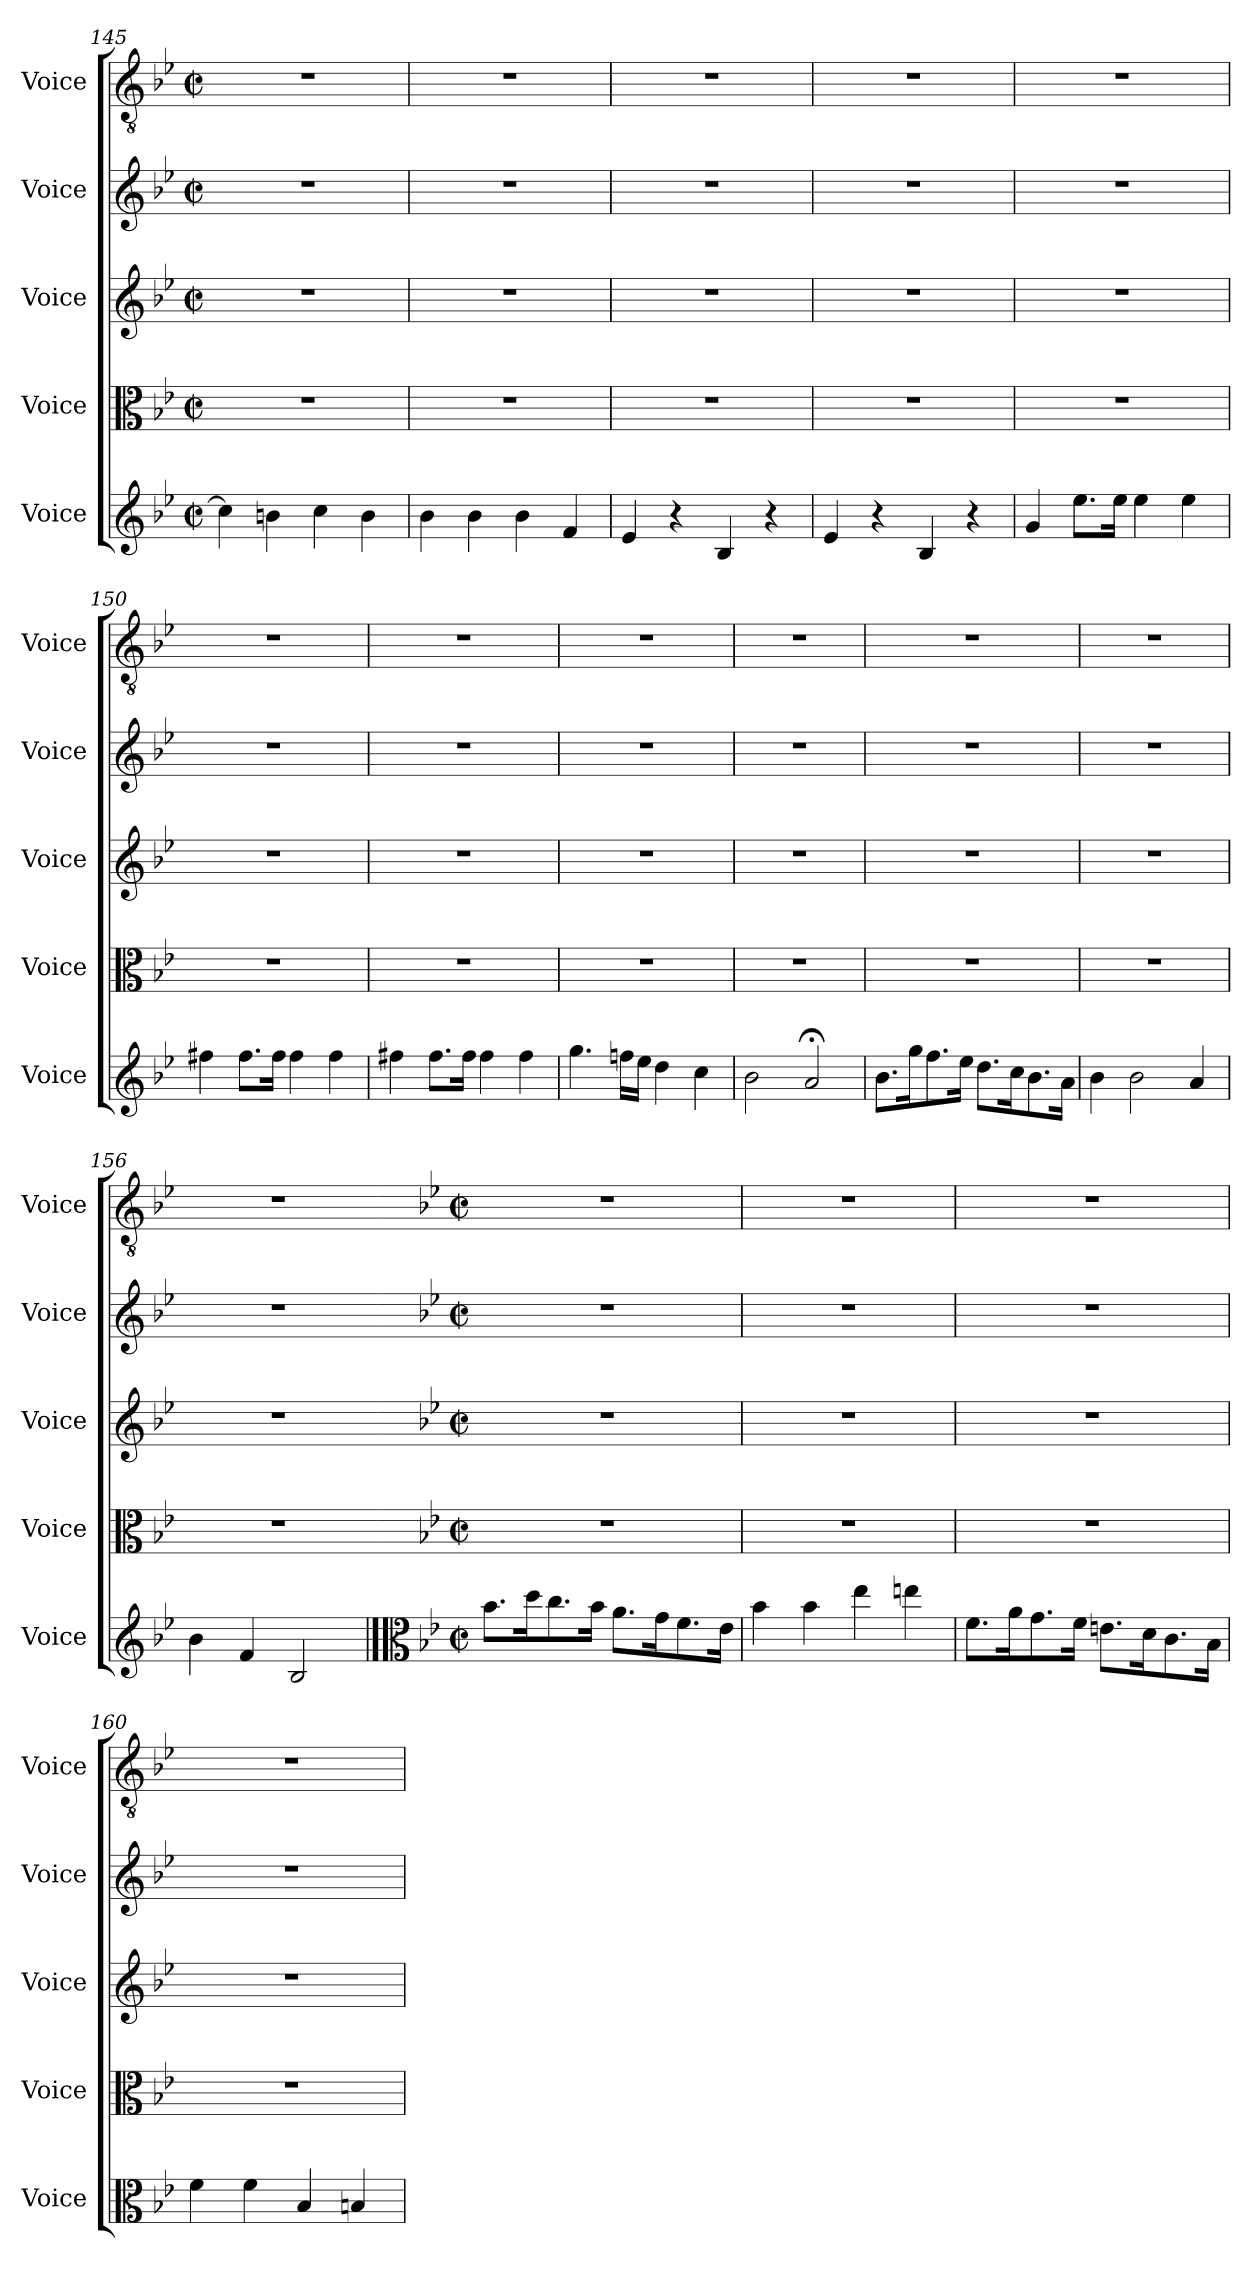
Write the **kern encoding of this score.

**kern	**kern	**kern	**kern	**kern
*part5	*part4	*part3	*part2	*part1
*staff5	*staff4	*staff3	*staff2	*staff1
*I"Voice	*I"Voice	*I"Voice	*I"Voice	*I"Voice
*I'Voice	*I'Voice	*I'Voice	*I'Voice	*I'Voice
*clefG2	*clefC3	*clefG2	*clefG2	*clefGv2
*k[b-e-]	*k[b-e-]	*k[b-e-]	*k[b-e-]	*k[b-e-]
*M2/2	*M2/2	*M2/2	*M2/2	*M2/2
*met(c|)	*met(c|)	*met(c|)	*met(c|)	*met(c|)
=145	=145	=145	=145	=145
4cc\]	1r	1r	1r	1r
4bn\	.	.	.	.
4cc\	.	.	.	.
4b\	.	.	.	.
=146	=146	=146	=146	=146
4b-\	1r	1r	1r	1r
4b-\	.	.	.	.
4b-\	.	.	.	.
4f/	.	.	.	.
!!LO:LB:g=z
=147	=147	=147	=147	=147
4e-/	1r	1r	1r	1r
4r	.	.	.	.
4B-/	.	.	.	.
4r	.	.	.	.
=148	=148	=148	=148	=148
4e-/	1r	1r	1r	1r
4r	.	.	.	.
4B-/	.	.	.	.
4r	.	.	.	.
=149	=149	=149	=149	=149
4g/	1r	1r	1r	1r
8.ee-\L	.	.	.	.
16ee-\Jk	.	.	.	.
4ee-\	.	.	.	.
4ee-\	.	.	.	.
!!LO:LB:g=z
=150	=150	=150	=150	=150
4ff#X\	1r	1r	1r	1r
8.ff#\L	.	.	.	.
16ff#\Jk	.	.	.	.
4ff#\	.	.	.	.
4ff#\	.	.	.	.
=151	=151	=151	=151	=151
4ff#X\	1r	1r	1r	1r
8.ff#\L	.	.	.	.
16ff#\Jk	.	.	.	.
4ff#\	.	.	.	.
4ff#\	.	.	.	.
=152	=152	=152	=152	=152
4.gg\	1r	1r	1r	1r
16ffn\LL	.	.	.	.
16ee-\JJ	.	.	.	.
4dd\	.	.	.	.
4cc\	.	.	.	.
=153	=153	=153	=153	=153
2b-\	1r	1r	1r	1r
2a;</	.	.	.	.
!!LO:LB:g=z
=154	=154	=154	=154	=154
8.b-\L	1r	1r	1r	1r
16gg\k	.	.	.	.
8.ff\	.	.	.	.
16ee-\Jk	.	.	.	.
8.dd\L	.	.	.	.
16cc\k	.	.	.	.
8.b-\	.	.	.	.
16a\Jk	.	.	.	.
=155	=155	=155	=155	=155
4b-\	1r	1r	1r	1r
2b-\	.	.	.	.
4a/	.	.	.	.
=156	=156	=156	=156	=156
4b-\	1r	1r	1r	1r
4f/	.	.	.	.
2B-/	.	.	.	.
!!LO:PB:g=z
==157	=157	=157	=157	=157
*clefC3	*	*	*	*
*k[b-e-]	*k[b-e-]	*k[b-e-]	*k[b-e-]	*k[b-e-]
*M2/2	*M2/2	*M2/2	*M2/2	*M2/2
*met(c|)	*met(c|)	*met(c|)	*met(c|)	*met(c|)
8.b-\L	1r	1r	1r	1r
16dd\k	.	.	.	.
8.cc\	.	.	.	.
16b-\Jk	.	.	.	.
8.a\L	.	.	.	.
16g\k	.	.	.	.
8.f\	.	.	.	.
16e-\Jk	.	.	.	.
=158	=158	=158	=158	=158
4b-\	1r	1r	1r	1r
4b-\	.	.	.	.
4ee-\	.	.	.	.
4een\	.	.	.	.
!!LO:LB:g=z
=159	=159	=159	=159	=159
8.f\L	1r	1r	1r	1r
16a\k	.	.	.	.
8.g\	.	.	.	.
16f\Jk	.	.	.	.
8.en\L	.	.	.	.
16d\k	.	.	.	.
8.c\	.	.	.	.
16B-\Jk	.	.	.	.
=160	=160	=160	=160	=160
4f\	1r	1r	1r	1r
4f\	.	.	.	.
4B-/	.	.	.	.
4Bn/	.	.	.	.
=	=	=	=	=
*-	*-	*-	*-	*-
